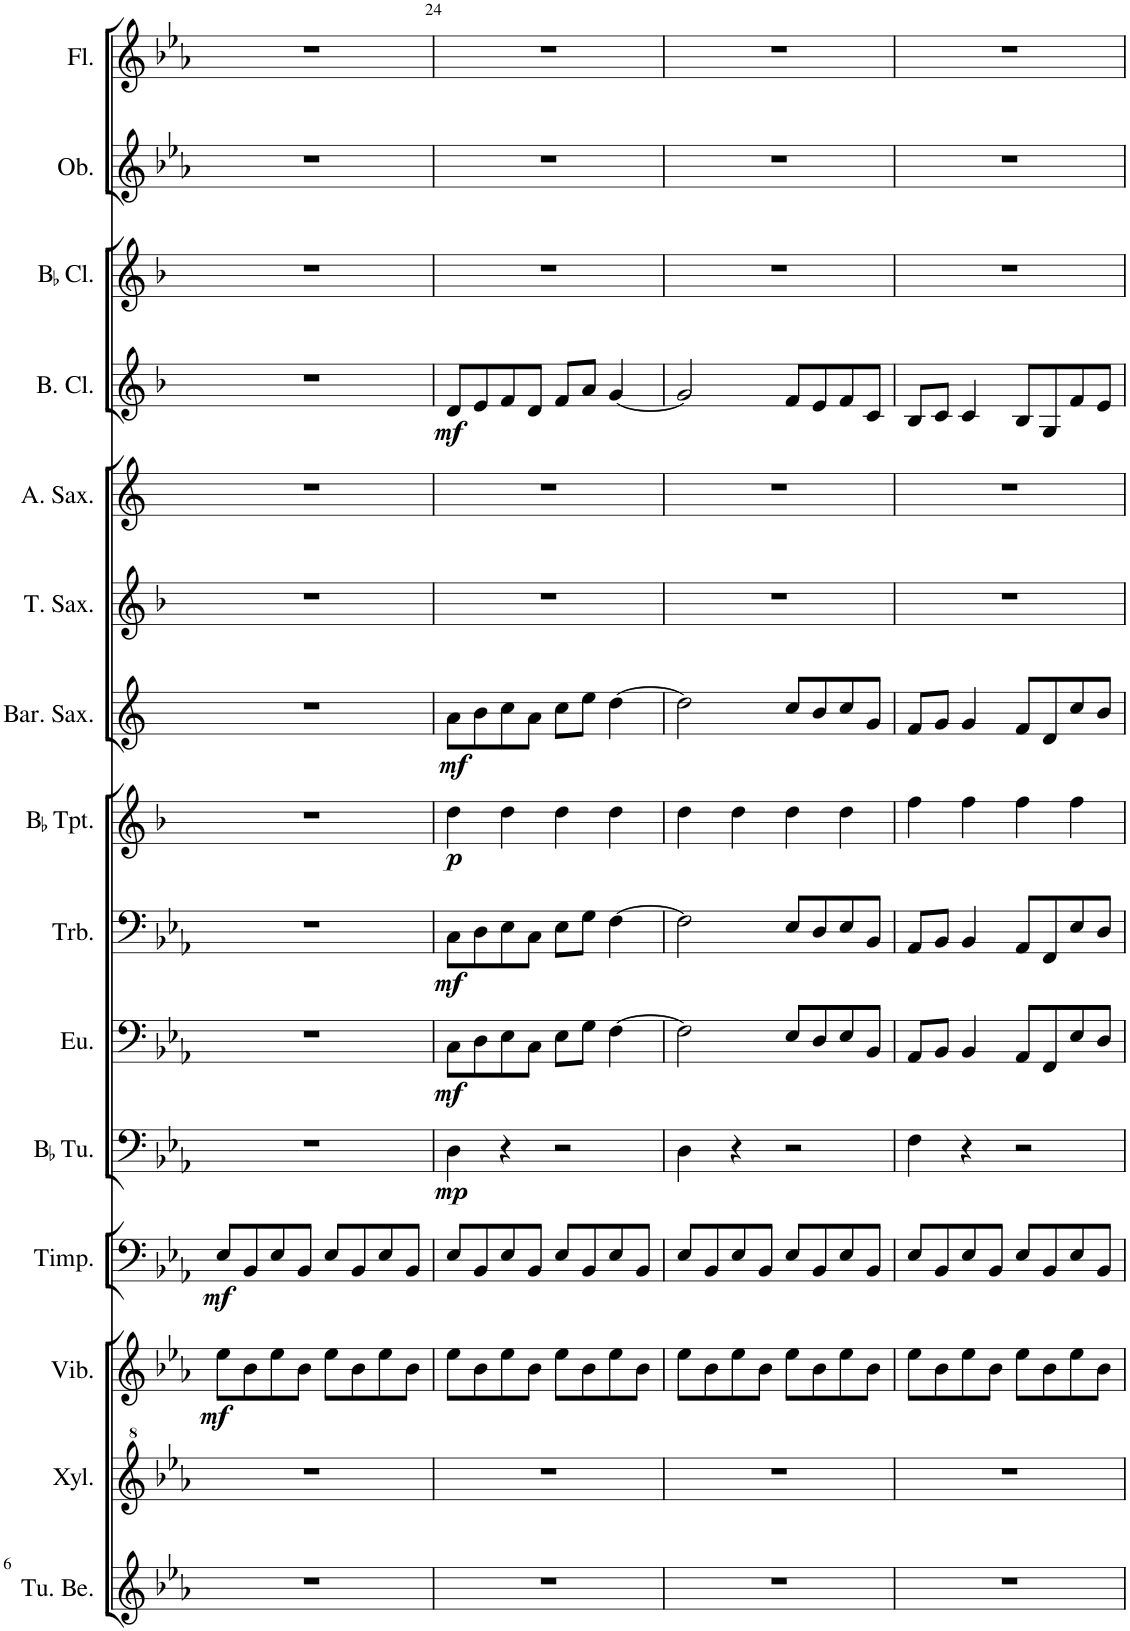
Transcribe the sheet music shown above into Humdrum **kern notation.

**kern	**kern	**kern	**dynam	**kern	**dynam	**kern	**dynam	**kern	**dynam	**kern	**dynam	**kern	**dynam	**kern	**dynam	**kern	**kern	**kern	**dynam	**kern	**kern	**kern
*part15	*part14	*part13	*part13	*part12	*part12	*part11	*part11	*part10	*part10	*part9	*part9	*part8	*part8	*part7	*part7	*part6	*part5	*part4	*part4	*part3	*part2	*part1
*staff15	*staff14	*staff13	*staff13	*staff12	*staff12	*staff11	*staff11	*staff10	*staff10	*staff9	*staff9	*staff8	*staff8	*staff7	*staff7	*staff6	*staff5	*staff4	*staff4	*staff3	*staff2	*staff1
*I"Tubular Bells	*I"Xylophone	*I"Vibraphone	*	*I"Timpani	*	*I"BaccidentalFlat Tuba	*	*I"Euphonium	*	*I"Trombone	*	*I"BaccidentalFlat Trumpet	*	*I"Baritone Saxophone	*	*I"Tenor Saxophone	*I"Alto Saxophone	*I"Bass Clarinet	*	*I"BaccidentalFlat Clarinet	*I"Oboe	*I"Flute
*I'Tu. Be.	*I'Xyl.	*I'Vib.	*	*I'Timp.	*	*I'BaccidentalFlat Tu.	*	*I'Eu.	*	*I'Trb.	*	*I'BaccidentalFlat Tpt.	*	*I'Bar. Sax.	*	*I'T. Sax.	*I'A. Sax.	*I'B. Cl.	*	*I'BaccidentalFlat Cl.	*I'Ob.	*I'Fl.
!!LO:PB:g=z
*clefG2	*clefG^2	*clefG2	*	*clefF4	*	*clefF4	*	*clefF4	*	*clefF4	*	*clefG2	*	*clefG2	*	*clefG2	*clefG2	*clefG2	*	*clefG2	*clefG2	*clefG2
*	*	*	*	*	*	*	*	*	*	*	*	*Trd1c2	*	*Trd12c21	*	*Trd8c14	*Trd5c9	*Trd8c14	*	*Trd1c2	*	*
*k[b-e-a-]	*k[b-e-a-]	*k[b-e-a-]	*	*k[b-e-a-]	*	*k[b-e-a-]	*	*k[b-e-a-]	*	*k[b-e-a-]	*	*k[b-]	*	*k[]	*	*k[b-]	*k[]	*k[b-]	*	*k[b-]	*k[b-e-a-]	*k[b-e-a-]
*M4/4	*M4/4	*M4/4	*	*M4/4	*	*M4/4	*	*M4/4	*	*M4/4	*	*M4/4	*	*M4/4	*	*M4/4	*M4/4	*M4/4	*	*M4/4	*M4/4	*M4/4
=23	=23	=23	=23	=23	=23	=23	=23	=23	=23	=23	=23	=23	=23	=23	=23	=23	=23	=23	=23	=23	=23	=23
!	!	!	!LO:DY:b	!	!LO:DY:b	!	!	!	!	!	!	!	!	!	!	!	!	!	!	!	!	!
1r	1r	8ee-\L	mf	8E-/L	mf	1r	.	1r	.	1r	.	1r	.	1r	.	1r	1r	1r	.	1r	1r	1r
.	.	8b-\	.	8BB-/	.	.	.	.	.	.	.	.	.	.	.	.	.	.	.	.	.	.
.	.	8ee-\	.	8E-/	.	.	.	.	.	.	.	.	.	.	.	.	.	.	.	.	.	.
.	.	8b-\J	.	8BB-/J	.	.	.	.	.	.	.	.	.	.	.	.	.	.	.	.	.	.
.	.	8ee-\L	.	8E-/L	.	.	.	.	.	.	.	.	.	.	.	.	.	.	.	.	.	.
.	.	8b-\	.	8BB-/	.	.	.	.	.	.	.	.	.	.	.	.	.	.	.	.	.	.
.	.	8ee-\	.	8E-/	.	.	.	.	.	.	.	.	.	.	.	.	.	.	.	.	.	.
.	.	8b-\J	.	8BB-/J	.	.	.	.	.	.	.	.	.	.	.	.	.	.	.	.	.	.
=24	=24	=24	=24	=24	=24	=24	=24	=24	=24	=24	=24	=24	=24	=24	=24	=24	=24	=24	=24	=24	=24	=24
!	!	!	!	!	!	!	!LO:DY:b	!	!LO:DY:b	!	!LO:DY:b	!	!LO:DY:b	!	!LO:DY:b	!	!	!	!LO:DY:b	!	!	!
1r	1r	8ee-\L	.	8E-/L	.	4D\	mp	8C\L	mf	8C\L	mf	4dd\	p	8a\L	mf	1r	1r	8d/L	mf	1r	1r	1r
.	.	8b-\	.	8BB-/	.	.	.	8D\	.	8D\	.	.	.	8b\	.	.	.	8e/	.	.	.	.
.	.	8ee-\	.	8E-/	.	4r	.	8E-\	.	8E-\	.	4dd\	.	8cc\	.	.	.	8f/	.	.	.	.
.	.	8b-\J	.	8BB-/J	.	.	.	8C\J	.	8C\J	.	.	.	8a\J	.	.	.	8d/J	.	.	.	.
.	.	8ee-\L	.	8E-/L	.	2r	.	8E-\L	.	8E-\L	.	4dd\	.	8cc\L	.	.	.	8f/L	.	.	.	.
.	.	8b-\	.	8BB-/	.	.	.	8G\J	.	8G\J	.	.	.	8ee\J	.	.	.	8a/J	.	.	.	.
.	.	8ee-\	.	8E-/	.	.	.	[4F\	.	[4F\	.	4dd\	.	[4dd\	.	.	.	[4g/	.	.	.	.
.	.	8b-\J	.	8BB-/J	.	.	.	.	.	.	.	.	.	.	.	.	.	.	.	.	.	.
=25	=25	=25	=25	=25	=25	=25	=25	=25	=25	=25	=25	=25	=25	=25	=25	=25	=25	=25	=25	=25	=25	=25
1r	1r	8ee-\L	.	8E-/L	.	4D\	.	2F\]	.	2F\]	.	4dd\	.	2dd\]	.	1r	1r	2g/]	.	1r	1r	1r
.	.	8b-\	.	8BB-/	.	.	.	.	.	.	.	.	.	.	.	.	.	.	.	.	.	.
.	.	8ee-\	.	8E-/	.	4r	.	.	.	.	.	4dd\	.	.	.	.	.	.	.	.	.	.
.	.	8b-\J	.	8BB-/J	.	.	.	.	.	.	.	.	.	.	.	.	.	.	.	.	.	.
.	.	8ee-\L	.	8E-/L	.	2r	.	8E-/L	.	8E-/L	.	4dd\	.	8cc/L	.	.	.	8f/L	.	.	.	.
.	.	8b-\	.	8BB-/	.	.	.	8D/	.	8D/	.	.	.	8b/	.	.	.	8e/	.	.	.	.
.	.	8ee-\	.	8E-/	.	.	.	8E-/	.	8E-/	.	4dd\	.	8cc/	.	.	.	8f/	.	.	.	.
.	.	8b-\J	.	8BB-/J	.	.	.	8BB-/J	.	8BB-/J	.	.	.	8g/J	.	.	.	8c/J	.	.	.	.
=26	=26	=26	=26	=26	=26	=26	=26	=26	=26	=26	=26	=26	=26	=26	=26	=26	=26	=26	=26	=26	=26	=26
1r	1r	8ee-\L	.	8E-/L	.	4F\	.	8AA-/L	.	8AA-/L	.	4ff\	.	8f/L	.	1r	1r	8B-/L	.	1r	1r	1r
.	.	8b-\	.	8BB-/	.	.	.	8BB-/J	.	8BB-/J	.	.	.	8g/J	.	.	.	8c/J	.	.	.	.
.	.	8ee-\	.	8E-/	.	4r	.	4BB-/	.	4BB-/	.	4ff\	.	4g/	.	.	.	4c/	.	.	.	.
.	.	8b-\J	.	8BB-/J	.	.	.	.	.	.	.	.	.	.	.	.	.	.	.	.	.	.
.	.	8ee-\L	.	8E-/L	.	2r	.	8AA-/L	.	8AA-/L	.	4ff\	.	8f/L	.	.	.	8B-/L	.	.	.	.
.	.	8b-\	.	8BB-/	.	.	.	8FF/	.	8FF/	.	.	.	8d/	.	.	.	8G/	.	.	.	.
.	.	8ee-\	.	8E-/	.	.	.	8E-/	.	8E-/	.	4ff\	.	8cc/	.	.	.	8f/	.	.	.	.
.	.	8b-\J	.	8BB-/J	.	.	.	8D/J	.	8D/J	.	.	.	8b/J	.	.	.	8e/J	.	.	.	.
=	=	=	=	=	=	=	=	=	=	=	=	=	=	=	=	=	=	=	=	=	=	=
*-	*-	*-	*-	*-	*-	*-	*-	*-	*-	*-	*-	*-	*-	*-	*-	*-	*-	*-	*-	*-	*-	*-
